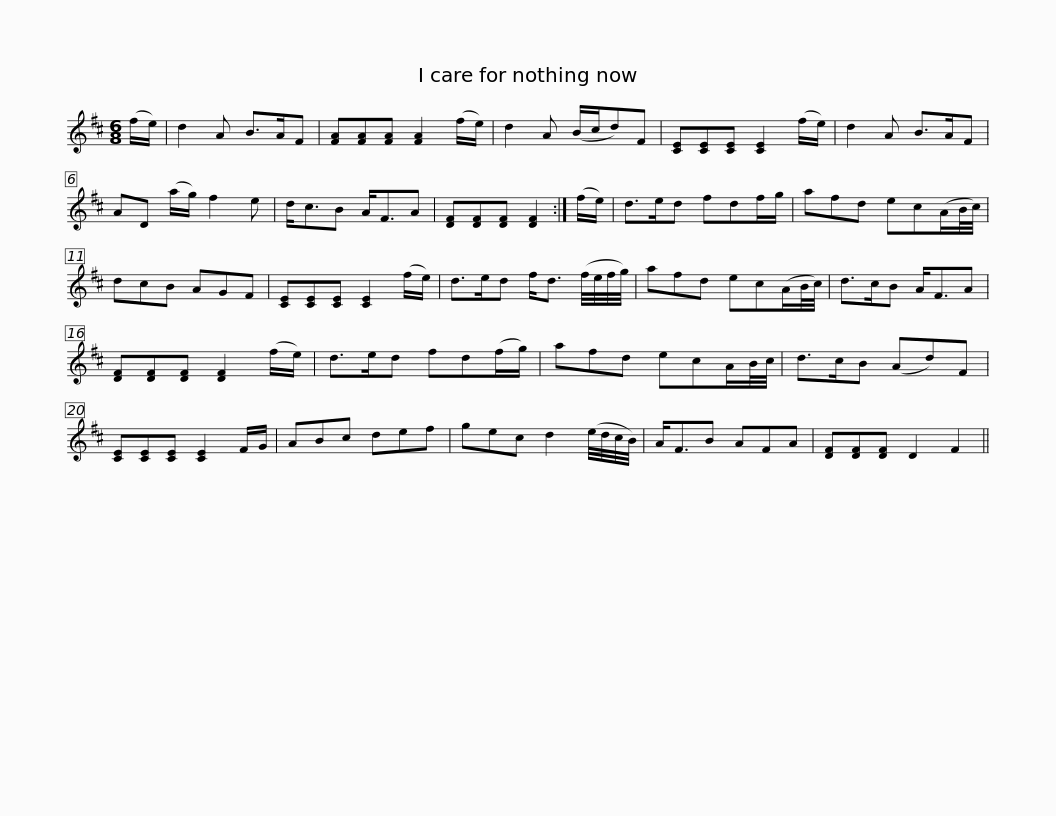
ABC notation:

X:1
L:1/8
M:6/8
I:linebreak $
K:D
V:1 treble
V:1
 (f/e/) | d2 A B>AF | [FA][FA][FA] [FA]2 (f/e/) | d2 A (B/c/d)F | [CE][CE][CE] [CE]2 (f/e/) | %5
 d2 A B>AF | AD (a/g/) f2 e |$ d<cB A<FA | [DF][DF][DF] [DF]2 :| (f/e/) | %10
 d>ed fdf/g/ | afd ec(A/B/4c/4) | dcB AGF | [CE][CE][CE] [CE]2 (f/e/) |$ d>ed f<d (f/4e/4f/4g/4) | %15
 afd ec(A/B/4c/4) | d>cB A<FA | [DF][DF][DF] [DF]2 (f/e/) | d>ed fd(f/g/) | afd ecA/B/4c/4 |$ %20
 d>cB (Ad)F | [CE][CE][CE] [CE]2 F/G/ | ABc def | gec d2 (e/4d/4c/4B/4) | A<FB AFA | %25
 [DF][DF][DF] D2 F2 || %26
